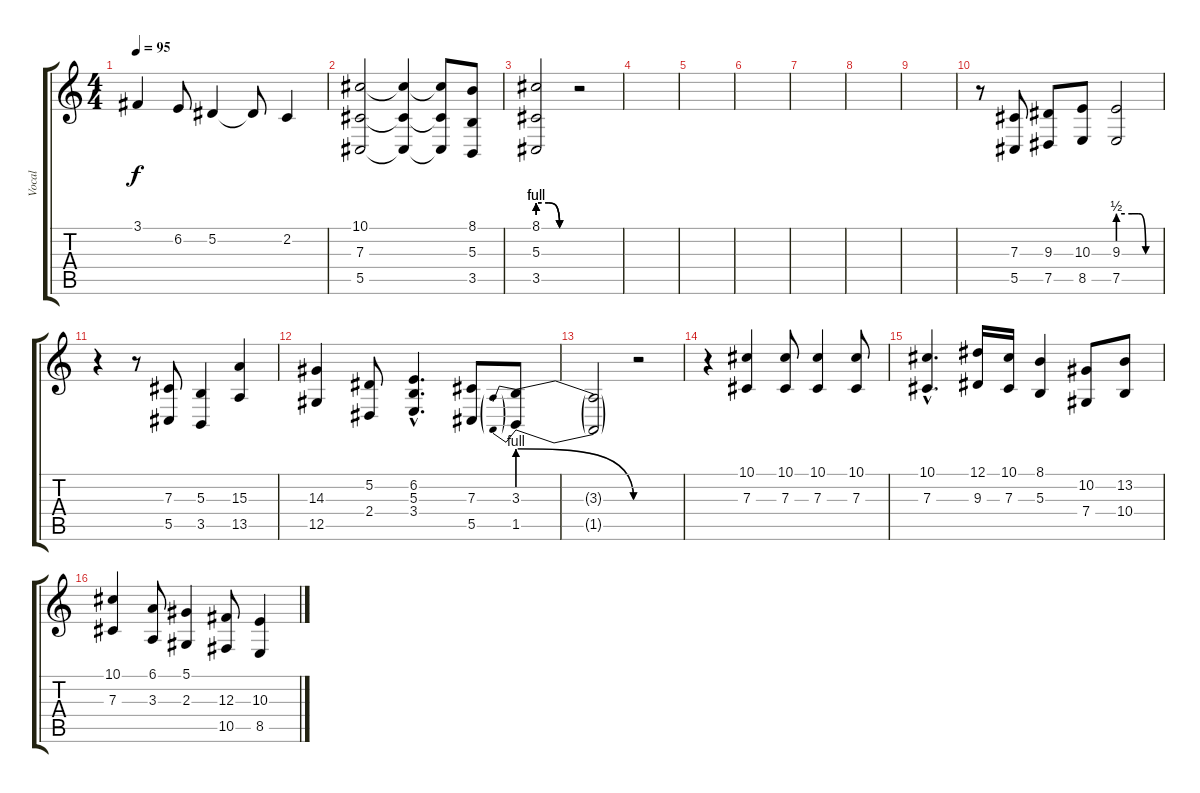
\track ("Vocal" "Vocal") {instrument violin}
\staff {score tabs}
\tuning (Eb4 Bb3 Gb3 Db3 Ab2 Eb2) {hide}
\ts (4 4)
\tempo 95
\clef g2
\ks c
3.1.4{dy f} 6.2.8 5.2.4 5.2{t}.8 2.2.4 |
(10.1 7.3 5.5).2 (10.1{t} 7.3{t} 5.5{t}).4 (10.1{t} 7.3{t} 5.5{t}).8 (8.1 5.3 3.5).8 |
(8.1{be (custom 0 4 20 4 40 0 60 0)} 5.3{be (custom 0 4 20 4 40 0 60 0)} 3.5{be (custom 0 4 20 4 40 0 60 0)}).2 r.2 |
|
|
|
|
|
|
r.8 (7.3 5.5).8 (9.3 7.5).8 (10.3 8.5).8 (9.3{be (custom 0 2 20 2 30 2 40 0 45 0 60 0)} 7.5{be (custom 0 2 20 2 30 2 40 0 60 0)}).2 |
r.4 r.8 (7.3 5.5).8 (5.3 3.5).4 (15.3 13.5).4 |
(14.3 12.5).4 (5.2 2.4).8 (6.2{hac} 5.3{hac} 3.4{hac}).4{d} (7.3 5.5).8 (3.3{be (prebendrelease 0 4 60 0)} 1.5{be (prebendrelease 0 4 60 0)}).8 |
(3.3{t} 1.5{t}).2 r.2 |
r.4 (10.1 7.3).4 (10.1 7.3).8 (10.1 7.3).4 (10.1 7.3).8 |
(10.1{hac} 7.3{hac}).4{d} (12.1 9.3).16 (10.1 7.3).16 (8.1 5.3).4 (10.2 7.4).8 (13.2 10.4).8 |
(10.1 7.3).4 (6.1 3.3).8 (5.1 2.3).4 (12.3 10.5).8 (10.3 8.5).4
